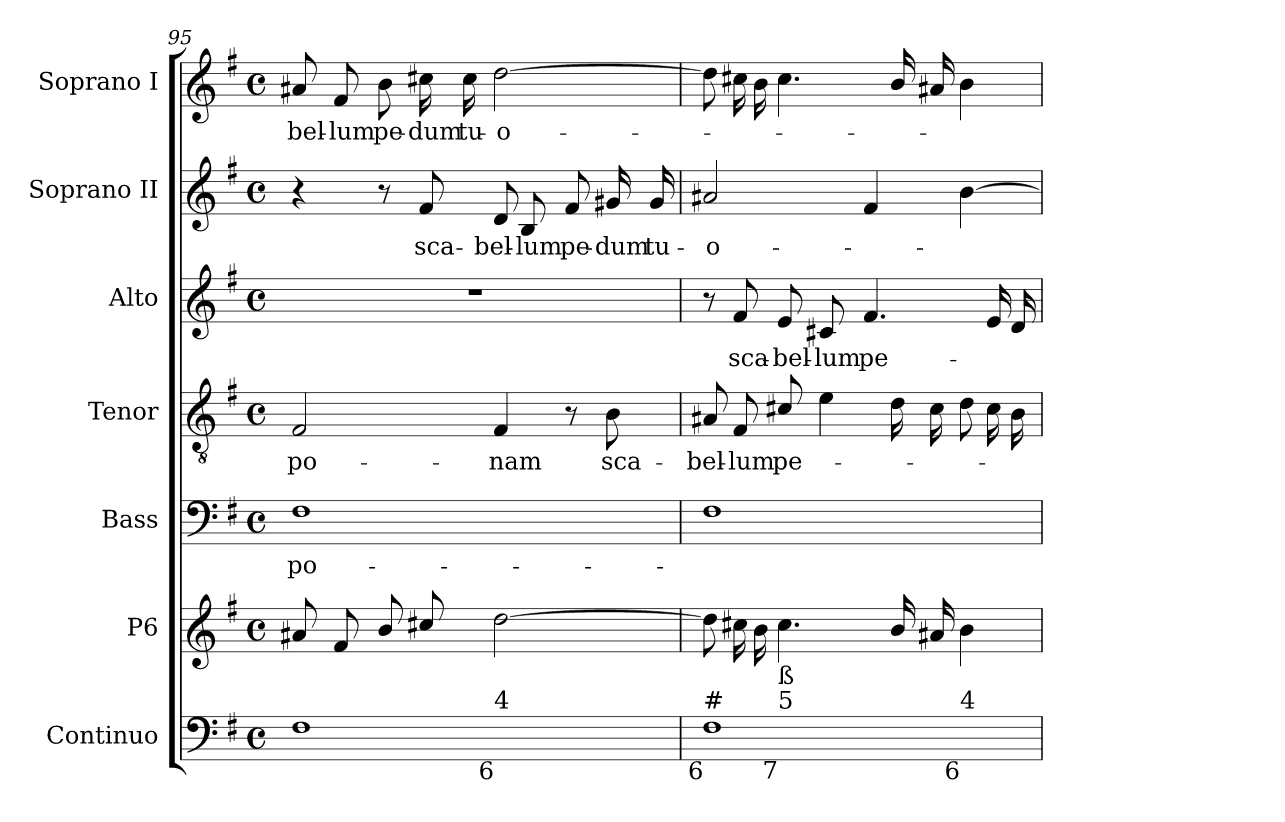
**kern	**kern	**kern	**text	**kern	**text	**kern	**text	**kern	**text	**kern	**text
*part7	*part6	*part5	*part5	*part4	*part4	*part3	*part3	*part2	*part2	*part1	*part1
*staff7	*staff6	*staff5	*staff5	*staff4	*staff4	*staff3	*staff3	*staff2	*staff2	*staff1	*staff1
*I"Continuo	*I"P6	*I"Bass	*	*I"Tenor	*	*I"Alto	*	*I"Soprano II	*	*I"Soprano I	*
*	*	*I'B.	*	*I'T.	*	*I'A.	*	*I'S.	*	*I'S.	*
*clefF4	*clefG2	*clefF4	*	*clefGv2	*	*clefG2	*	*clefG2	*	*clefG2	*
*	*	*	*	*ITrd7c12	*	*	*	*	*	*	*
*k[f#]	*k[f#]	*k[f#]	*	*k[f#]	*	*k[f#]	*	*k[f#]	*	*k[f#]	*
*G:	*G:	*G:	*	*G:	*	*G:	*	*G:	*	*G:	*
*M4/4	*M4/4	*M4/4	*	*M4/4	*	*M4/4	*	*M4/4	*	*M4/4	*
*met(c)	*met(c)	*met(c)	*	*met(c)	*	*met(c)	*	*met(c)	*	*met(c)	*
=95	=95	=95	=95	=95	=95	=95	=95	=95	=95	=95	=95
!	!	!	!LO:LY:b:color=#000000	!	!	!	!	!	!	!	!
!	!	!	!	!	!LO:LY:b:color=#000000	!	!	!	!	!	!
!LO:TX:b:rj:t=5	!	!	!	!	!	!	!	!	!	!	!
!LO:TX:t=ß	!	!	!	!	!	!	!	!	!	!	!
!LO:TX:t=#	!	!	!	!	!	!	!	!	!	!	!
!	!	!	!	!	!	!	!	!	!	!	!LO:LY:b:color=#000000
*^	*	*	*	*	*	*	*	*	*	*	*
1F#i	2ryy	8a#Xi/	1F#i	po-	2FF#i/	po-	1r	.	4r	.	8a#Xi/	-bel-
!	!	!	!	!	!	!	!	!	!	!	!	!LO:LY:b:color=#000000
.	.	8f#i/	.	.	.	.	.	.	.	.	8f#i/	-lum
!	!	!	!	!	!	!	!	!	!	!	!	!LO:LY:b:color=#000000
.	.	8bi/	.	.	.	.	.	.	8r	.	8bi\	pe-
!	!	!	!	!	!	!	!	!	!	!LO:LY:b:color=#000000	!	!
!	!	!	!	!	!	!	!	!	!	!	!	!LO:LY:b:color=#000000
.	.	8cc#Xi/	.	.	.	.	.	.	8f#i/	sca-	16cc#Xi\	-dum
!	!	!	!	!	!	!	!	!	!	!	!	!LO:LY:b:color=#000000
.	.	.	.	.	.	.	.	.	.	.	16cc#i\	tu-
!	!	!	!	!	!	!LO:LY:b:color=#000000	!	!	!	!	!	!
!	!	!	!	!	!	!	!	!	!	!LO:LY:b:color=#000000	!	!
!	!LO:TX:b:rj:t=6	!	!	!	!	!	!	!	!	!	!	!
!	!LO:TX:t=4	!	!	!	!	!	!	!	!	!	!	!
!	!	!	!	!	!	!	!	!	!	!	!	!LO:LY:b:color=#000000
.	2ryy	[>2ddi\	.	.	4FF#i/	-nam	.	.	8di/	-bel-	[>2ddi\	-o-
!	!	!	!	!	!	!	!	!	!	!LO:LY:b:color=#000000	!	!
.	.	.	.	.	.	.	.	.	8Bi/	-lum	.	.
!	!	!	!	!	!	!	!	!	!	!LO:LY:b:color=#000000	!	!
.	.	.	.	.	8r	.	.	.	8f#i/	pe-	.	.
!	!	!	!	!	!	!LO:LY:b:color=#000000	!	!	!	!	!	!
!	!	!	!	!	!	!	!	!	!	!LO:LY:b:color=#000000	!	!
.	.	.	.	.	8BBi\	sca-	.	.	16g#Xi/	-dum	.	.
!	!	!	!	!	!	!	!	!	!	!LO:LY:b:color=#000000	!	!
.	.	.	.	.	.	.	.	.	16g#i/	tu-	.	.
*v	*v	*	*	*	*	*	*	*	*	*	*	*
=96	=96	=96	=96	=96	=96	=96	=96	=96	=96	=96	=96
*^	*	*	*	*	*	*	*	*	*	*	*
!	!	!	!	!	!	!LO:LY:b:color=#000000	!	!	!	!	!	!
*v	*v	*	*	*	*	*	*	*	*	*	*	*
*^	*	*	*	*	*	*	*	*	*	*	*
!LO:TX:b:rj:t=6	!	!	!	!	!	!	!	!	!	!	!	!
!LO:TX:t=#	!	!	!	!	!	!	!	!	!	!	!	!
!	!	!	!	!	!	!	!	!	!	!LO:LY:b:color=#000000	!	!
*	*^	*	*	*	*	*	*	*	*	*	*	*
1F#i	4ryy	2.ryy	8ddi\]	1F#i	.	8AA#Xi/	-bel-	8r	.	2a#Xi/	-o-	8ddi\]	.
!	!	!	!	!	!	!	!LO:LY:b:color=#000000	!	!	!	!	!	!
!	!	!	!	!	!	!	!	!	!LO:LY:b:color=#000000	!	!	!	!
.	.	.	16cc#Xi\	.	.	8FF#i/	-lum	8f#i/	sca-	.	.	16cc#Xi\	.
.	.	.	16bi\	.	.	.	.	.	.	.	.	16bi\	.
!	!	!	!	!	!	!	!LO:LY:b:color=#000000	!	!	!	!	!	!
!	!LO:TX:b:rj:t=7	!	!	!	!	!	!	!	!	!	!	!	!
!	!LO:TX:t=5	!	!	!	!	!	!	!	!	!	!	!	!
!	!LO:TX:t=ß	!	!	!	!	!	!	!	!	!	!	!	!
!	!	!	!	!	!	!	!	!	!LO:LY:b:color=#000000	!	!	!	!
.	2.ryy	.	4.cc#i\	.	.	8C#Xi/	pe-	8ei/	-bel-	.	.	4.cc#i\	.
!	!	!	!	!	!	!	!	!	!LO:LY:b:color=#000000	!	!	!	!
.	.	.	.	.	.	4Ei\	.	8c#Xi/	-lum	.	.	.	.
!	!	!	!	!	!	!	!	!	!LO:LY:b:color=#000000	!	!	!	!
.	.	.	.	.	.	.	.	4.f#i/	pe-	4f#i/	.	.	.
.	.	.	16bi/	.	.	16Di\	.	.	.	.	.	16bi/	.
.	.	.	16a#Xi/	.	.	16C#i\	.	.	.	.	.	16a#Xi/	.
!	!	!LO:TX:b:rj:t=6	!	!	!	!	!	!	!	!	!	!	!
!	!	!LO:TX:t=4	!	!	!	!	!	!	!	!	!	!	!
.	.	4ryy	4bi\	.	.	8Di\	.	.	.	[>4bi\	.	4bi\	.
.	.	.	.	.	.	16C#i\	.	16ei/	.	.	.	.	.
.	.	.	.	.	.	16BBi\	.	16di/	.	.	.	.	.
*v	*v	*v	*	*	*	*	*	*	*	*	*	*	*
=	=	=	=	=	=	=	=	=	=	=	=
*-	*-	*-	*-	*-	*-	*-	*-	*-	*-	*-	*-
